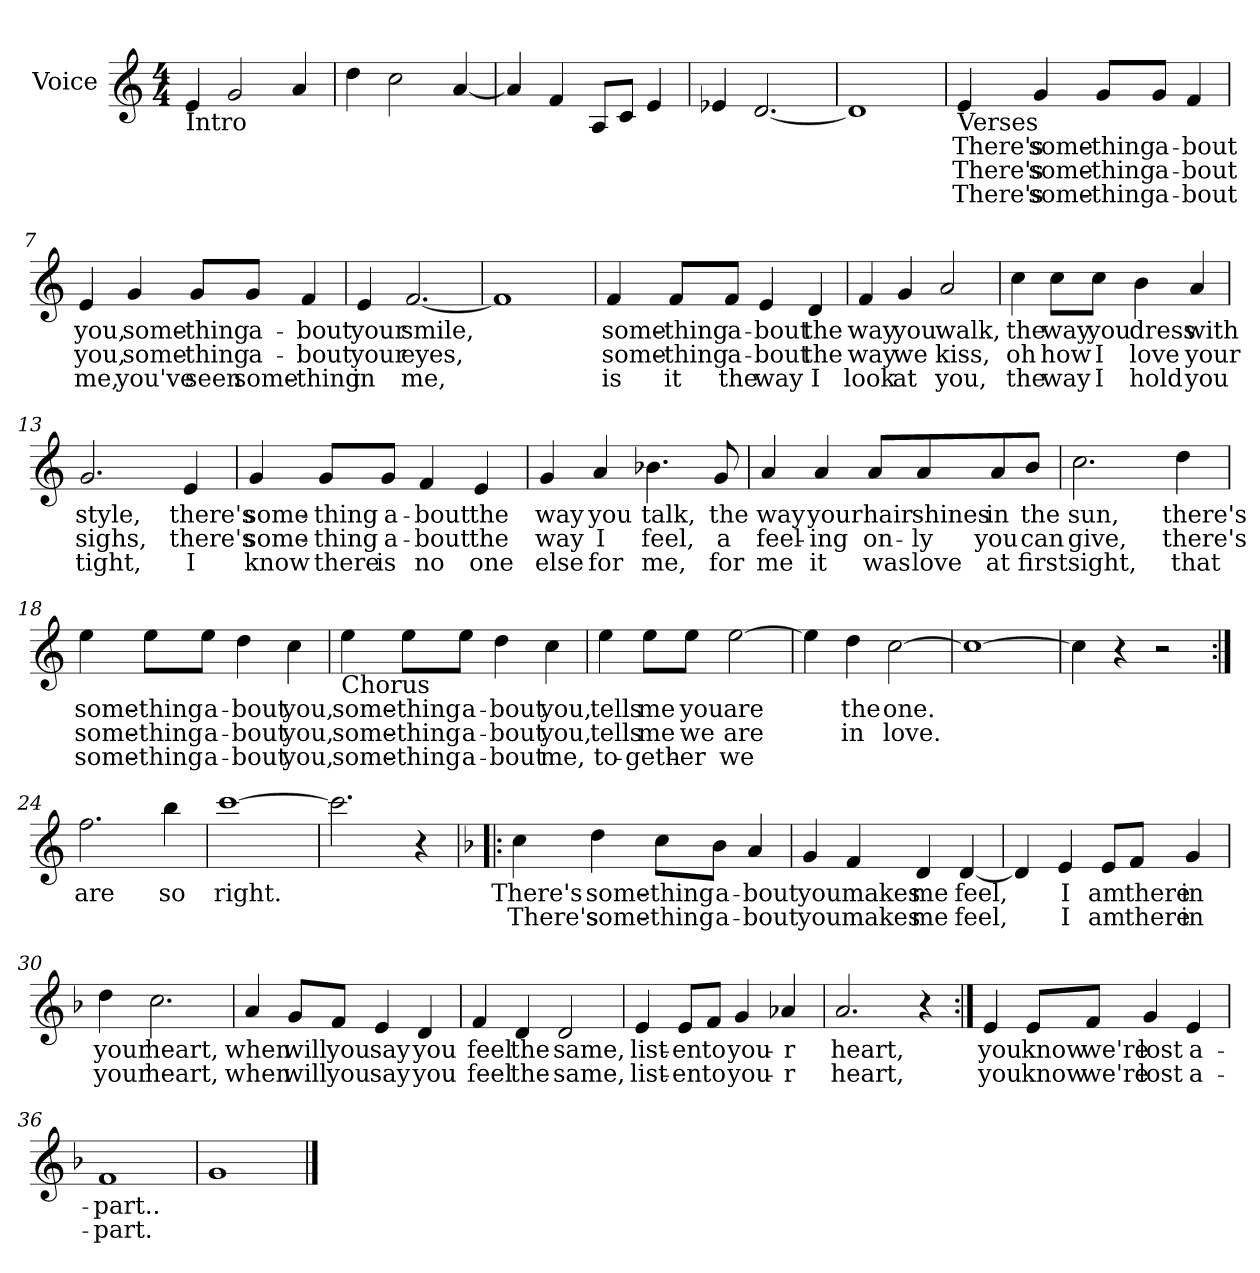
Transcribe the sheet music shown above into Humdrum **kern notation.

**kern	**text	**text	**text
*part1	*part1	*part1	*part1
*staff1	*staff1	*staff1	*staff1
*I"Voice	*	*	*
*I'V	*	*	*
*clefG2	*	*	*
*k[]	*	*	*
*C:	*	*	*
*M4/4	*	*	*
=1	=1	=1	=1
!LO:TX:b:t=Intro	!	!	!
4e/	.	.	.
2g/	.	.	.
4a/	.	.	.
=2	=2	=2	=2
4dd\	.	.	.
2cc\	.	.	.
[4a/	.	.	.
=3	=3	=3	=3
4a/]	.	.	.
4f/	.	.	.
8A/L	.	.	.
8c/J	.	.	.
4e/	.	.	.
=4	=4	=4	=4
4e-X/	.	.	.
[2.d/	.	.	.
=5	=5	=5	=5
1d]	.	.	.
!!LO:LB:g=z
=6	=6	=6	=6
!LO:TX:b:t=Verses	!	!	!
4e/	There's	There's	There's
4g/	some-	some-	some-
8g/L	-thing	-thing	-thing
8g/J	a-	a-	a-
4f/	-bout	-bout	-bout
=7	=7	=7	=7
4e/	you,	you,	me,
4g/	some-	some-	you've
8g/L	-thing	-thing	seen
8g/J	a-	a-	some-
4f/	-bout	-bout	-thing
=8	=8	=8	=8
4e/	your	your	in
[2.f/	smile,	eyes,	me,
=9	=9	=9	=9
1f]	.	.	.
!!LO:LB:g=z
=10	=10	=10	=10
4f/	some-	some-	is
8f/L	-thing	-thing	it
8f/J	a-	a-	the
4e/	-bout	-bout	way
4d/	the	the	I
=11	=11	=11	=11
4f/	way	way	look
4g/	you	we	at
2a/	walk,	kiss,	you,
=12	=12	=12	=12
4cc\	the	oh	the
8cc\L	way	how	way
8cc\J	you	I	I
4b\	dress	love	hold
4a/	with	your	you
=13	=13	=13	=13
2.g/	style,	sighs,	tight,
4e/	there's	there's	I
!!LO:LB:g=z
=14	=14	=14	=14
4g/	some-	some-	know
8g/L	-thing	-thing	there
8g/J	a-	a-	is
4f/	-bout	-bout	no
4e/	the	the	one
=15	=15	=15	=15
4g/	way	way	else
4a/	you	I	for
4.b-X\	talk,	feel,	me,
8g/	the	a	for
=16	=16	=16	=16
4a/	way	feel-	me
4a/	your	-ing	it
8a/L	hair	on-	was
8a/	shines	-ly	love
8a/	in	you	at
8b/J	the	can	first
=17	=17	=17	=17
2.cc\	sun,	give,	sight,
4dd\	there's	there's	that
!!LO:LB:g=z
=18	=18	=18	=18
4ee\	some-	some-	some-
8ee\L	-thing	-thing	-thing
8ee\J	a-	a-	a-
4dd\	-bout	-bout	-bout
4cc\	you,	you,	you,
=19	=19	=19	=19
!LO:TX:b:t=Chorus	!	!	!
4ee\	some-	some-	some-
8ee\L	-thing	-thing	-thing
8ee\J	a-	a-	a-
4dd\	-bout	-bout	-bout
4cc\	you,	you,	me,
=20	=20	=20	=20
4ee\	tells	tells	to-
8ee\L	me	me	-geth-
8ee\J	you	we	-er
[2ee\	are	are	we
=21	=21	=21	=21
4ee\]	.	.	.
4dd\	the	in	.
[2cc\	one.	love.	.
=22	=22	=22	=22
1cc_	.	.	.
!!LO:LB:g=z
=23	=23	=23	=23
4cc\]	.	.	.
4r	.	.	.
2r	.	.	.
=24:|!	=24:|!	=24:|!	=24:|!
2.ff\	are	.	.
4bb\	so	.	.
=25	=25	=25	=25
[1ccc	right.	.	.
=26	=26	=26	=26
2.ccc\]	.	.	.
4r	.	.	.
!!LO:LB:g=z
=27!|:	=27!|:	=27!|:	=27!|:
*k[b-]	*	*	*
*F:	*	*	*
4cc\	There's	There's	.
4dd\	some-	some-	.
8cc\L	-thing	-thing	.
8b-\J	a-	a-	.
4a/	-bout	-bout	.
=28	=28	=28	=28
4g/	you	you	.
4f/	makes	makes	.
4d/	me	me	.
[4d/	feel,	feel,	.
=29	=29	=29	=29
4d/]	.	.	.
4e/	I	I	.
8e/L	am	am	.
8f/J	there	there	.
4g/	in	in	.
=30	=30	=30	=30
4dd\	your	your	.
2.cc\	heart,	heart,	.
!!LO:LB:g=z
=31	=31	=31	=31
4a/	when	when	.
8g/L	will	will	.
8f/J	you	you	.
4e/	say	say	.
4d/	you	you	.
=32	=32	=32	=32
4f/	feel	feel	.
4d/	the	the	.
2d/	same,	same,	.
=33	=33	=33	=33
4e/	list-	list-	.
8e/L	-en	-en	.
8f/J	to	to	.
4g/	you-	you-	.
4a-X/	-r	-r	.
=34	=34	=34	=34
2.a/	heart,	heart,	.
4r	.	.	.
=35:|!	=35:|!	=35:|!	=35:|!
4e/	you	you	.
8e/L	know	know	.
8f/J	we're	we're	.
4g/	lost	lost	.
4e/	a-	a-	.
=36	=36	=36	=36
1f	-part..	-part.	.
=37	=37	=37	=37
1g	.	.	.
==	==	==	==
*-	*-	*-	*-
